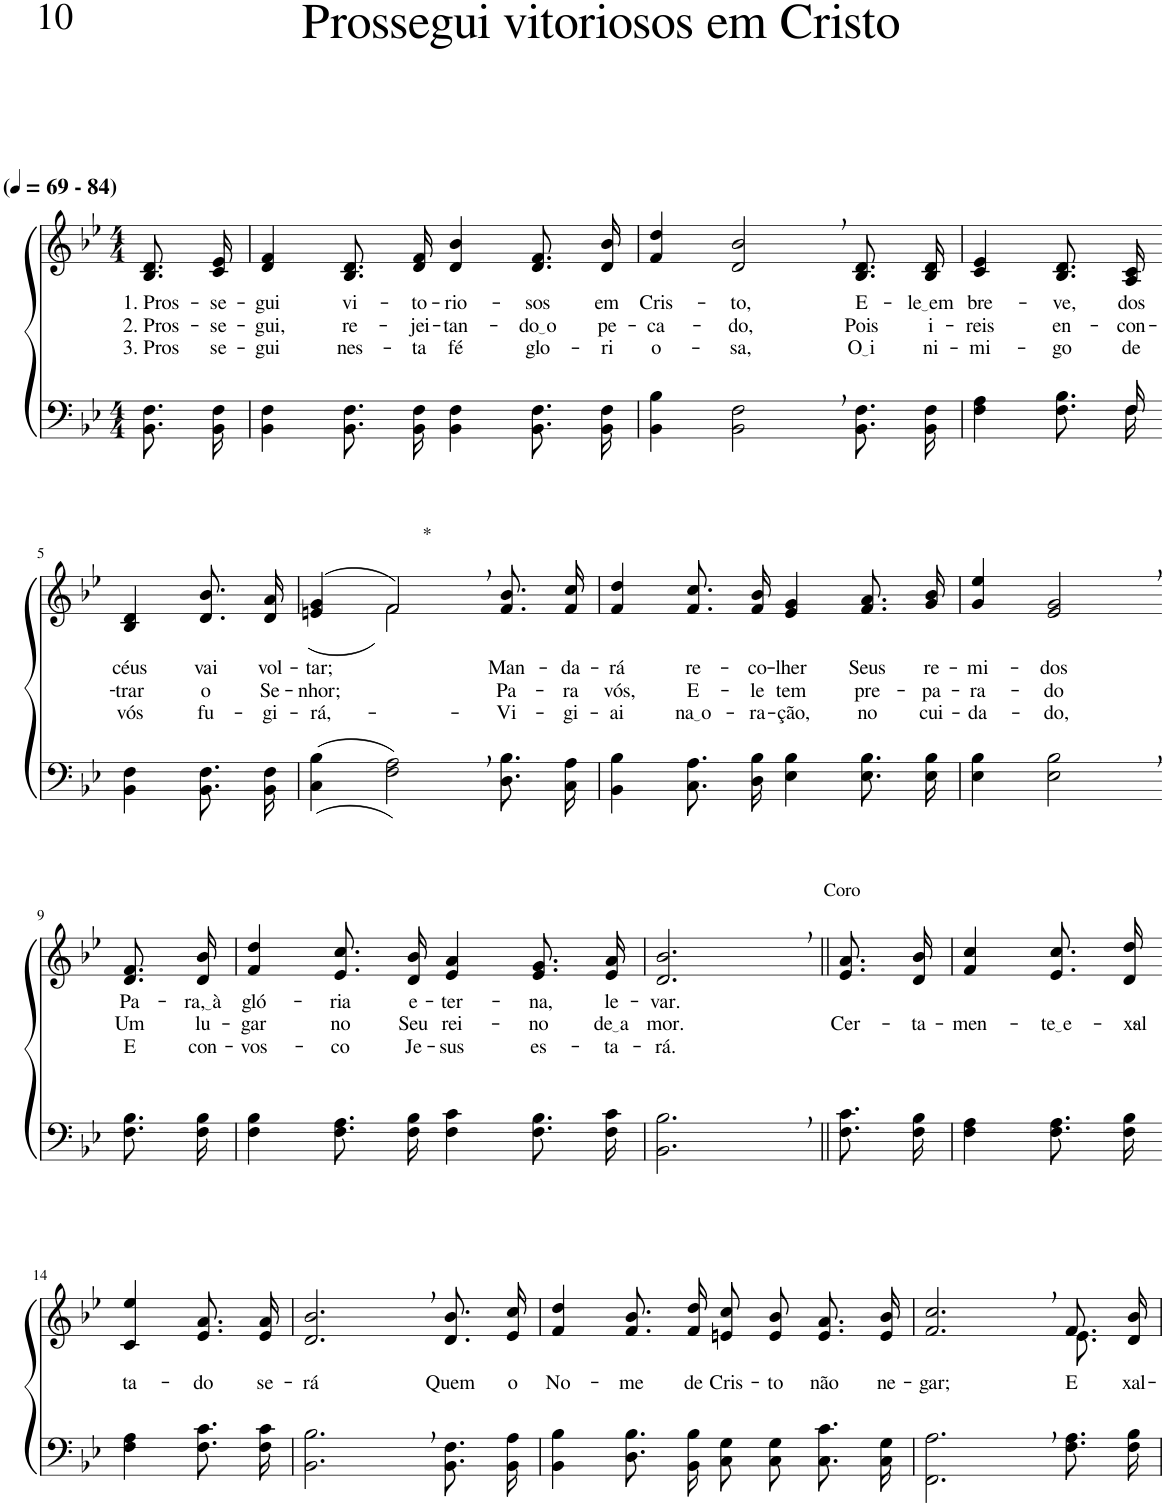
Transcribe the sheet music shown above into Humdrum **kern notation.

**kern	**kern	**text	**text	**text
*part2	*part1	*part1	*part1	*part1
*staff2	*staff1	*staff1	*staff1	*staff1
*I"Parte III e IV	*I"Parte I e II	*	*	*
*clefF4	*clefG2	*	*	*
*k[b-e-]	*k[b-e-]	*	*	*
*M4/4	*M4/4	*	*	*
*MM69	*MM69	*	*	*
=1	=1	=1	=1	=1
!	!LO:TX:a:B:t=(	!	!	!
!	!LO:TX:a:B:t=- 84)	!	!	!
!	!	!LO:LY:b	!LO:LY:b	!LO:LY:b
8.BB-\ 8.F\L	8.B-/ 8.d/L	1. Pros-	2. Pros-	3. Pros
!	!	!LO:LY:b	!LO:LY:b	!LO:LY:b
16BB-\ 16F\Jk	16c/ 16e-/Jk	-se-	-se-	se-
=2	=2	=2	=2	=2
!	!	!LO:LY:b	!LO:LY:b	!LO:LY:b
4BB-\ 4F\	4d/ 4f/	-gui	-gui,	-gui
!	!	!LO:LY:b	!LO:LY:b	!LO:LY:b
8.BB-\ 8.F\L	8.B-/ 8.d/L	vi-	re-	nes-
!	!	!LO:LY:b	!LO:LY:b	!LO:LY:b
16BB-\ 16F\Jk	16d/ 16f/Jk	-to-	-jei-	-ta
!	!	!LO:LY:b	!LO:LY:b	!LO:LY:b
4BB-\ 4F\	4d/ 4b-/	-rio-	-tan-	fé
!	!	!LO:LY:b	!LO:LY:b	!LO:LY:b
8.BB-\ 8.F\L	8.d/ 8.f/L	-sos	do o	glo-
!	!	!LO:LY:b	!LO:LY:b	!LO:LY:b
16BB-\ 16F\Jk	16d/ 16b-/Jk	em	pe-	-ri
=3	=3	=3	=3	=3
!	!	!LO:LY:b	!LO:LY:b	!LO:LY:b
4BB-\ 4B-\	4f/ 4dd/	Cris-	-ca-	o-
!	!	!LO:LY:b	!LO:LY:b	!LO:LY:b
2BB-\, 2F\,	2d/, 2b-/,	-to,	-do,	-sa,
!	!	!LO:LY:b	!LO:LY:b	!LO:LY:b
8.BB-\ 8.F\L	8.B-/ 8.d/L	E-	Pois	O i
!	!	!LO:LY:b	!LO:LY:b	!LO:LY:b
16BB-\ 16F\Jk	16B-/ 16d/Jk	le em	i-	ni-
=4	=4	=4	=4	=4
*^	*	*	*	*
!	!	!	!LO:LY:b	!LO:LY:b	!LO:LY:b
4F\ 4A\	4..ryy	4c/ 4e-/	bre-	-reis	-mi-
!	!	!	!LO:LY:b	!LO:LY:b	!LO:LY:b
8.F\ 8.B-\L	.	8.B-/ 8.d/L	-ve,	en-	-go
!	!	!	!LO:LY:b	!LO:LY:b	!LO:LY:b
16F\Jk	16F/	16A/ 16c/Jk	dos	-con-	de
!!LO:LB:g=z
=5-	=5-	=5-	=5-	=5-	=5-
!	!	!	!LO:LY:b	!LO:LY:b	!LO:LY:b
*v	*v	*	*	*	*
4BB-\ 4F\	4B-/ 4d/	céus	-trar	vós
!	!	!LO:LY:b	!LO:LY:b	!LO:LY:b
8.BB-\ 8.F\L	8.d/ 8.b-/L	vai	o	fu-
!	!	!LO:LY:b	!LO:LY:b	!LO:LY:b
16BB-\ 16F\Jk	16d/ 16a/Jk	vol-	Se-	-gi-
=6	=6	=6	=6	=6
!	!	!LO:LY:b	!LO:LY:b	!LO:LY:b
*	*^	*	*	*
((4C\ 4B-\	((4en/ 4g/	4ryy	-tar;	-nhor;	-rá,-
!	!LO:TX:a:t=*	!	!	!	!
2F\, 2A\,))	2f,/)	2f\)	.	.	.
!	!	!	!LO:LY:b	!LO:LY:b	!LO:LY:b
8.D\ 8.B-\L	8.f/ 8.b-/L	4ryy	Man-	Pa-	-Vi-
!	!	!	!LO:LY:b	!LO:LY:b	!LO:LY:b
16C\ 16A\Jk	16f/ 16cc/Jk	.	-da-	-ra	-gi-
*	*v	*v	*	*	*
=7	=7	=7	=7	=7
!	!	!LO:LY:b	!LO:LY:b	!LO:LY:b
4BB-\ 4B-\	4f/ 4dd/	-rá	vós,	-ai
!	!	!LO:LY:b	!LO:LY:b	!LO:LY:b
8.C\ 8.A\L	8.f/ 8.cc/L	re-	E-	na o
!	!	!LO:LY:b	!LO:LY:b	!LO:LY:b
16D\ 16B-\Jk	16f/ 16b-/Jk	-co-	-le	-ra-
!	!	!LO:LY:b	!LO:LY:b	!LO:LY:b
4E-\ 4B-\	4e-/ 4g/	-lher	tem	-ção,
!	!	!LO:LY:b	!LO:LY:b	!LO:LY:b
8.E-\ 8.B-\L	8.f/ 8.a/L	Seus	pre-	no
!	!	!LO:LY:b	!LO:LY:b	!LO:LY:b
16E-\ 16B-\Jk	16g/ 16b-/Jk	re-	-pa-	cui-
=8	=8	=8	=8	=8
!	!	!LO:LY:b	!LO:LY:b	!LO:LY:b
4E-\ 4B-\	4g/ 4ee-/	-mi-	-ra-	-da-
!	!	!LO:LY:b	!LO:LY:b	!LO:LY:b
2E-\, 2B-\,	2e-/, 2g/,	-dos	-do	-do,
!!LO:LB:g=z
=9-	=9-	=9-	=9-	=9-
!	!	!LO:LY:b	!LO:LY:b	!LO:LY:b
8.F\ 8.B-\L	8.d/ 8.f/L	Pa-	Um	E
!	!	!LO:LY:b	!LO:LY:b	!LO:LY:b
16F\ 16B-\Jk	16d/ 16b-/Jk	ra, à	lu-	con-
=10	=10	=10	=10	=10
!	!	!LO:LY:b	!LO:LY:b	!LO:LY:b
4F\ 4B-\	4f/ 4dd/	gló-	-gar	-vos-
!	!	!LO:LY:b	!LO:LY:b	!LO:LY:b
8.F\ 8.A\L	8.e-/ 8.cc/L	-ria	no	-co
!	!	!LO:LY:b	!LO:LY:b	!LO:LY:b
16F\ 16B-\Jk	16d/ 16b-/Jk	e-	Seu	Je-
!	!	!LO:LY:b	!LO:LY:b	!LO:LY:b
4F\ 4c\	4e-/ 4a/	-ter-	rei-	-sus
!	!	!LO:LY:b	!LO:LY:b	!LO:LY:b
8.F\ 8.B-\L	8.e-/ 8.g/L	-na,	-no	es-
!	!	!LO:LY:b	!LO:LY:b	!LO:LY:b
16F\ 16c\Jk	16e-/ 16a/Jk	le-	de a	-ta-
=11	=11	=11	=11	=11
!	!LO:TX:a:t=Coro	!	!	!
!	!	!LO:LY:b	!LO:LY:b	!LO:LY:b
2.BB-\, 2.B-\,	2.d/, 2.b-/,	-var.	mor.	-rá.
=12||	=12||	=12||	=12||	=12||
!	!	!	!LO:LY:b	!
8.F\ 8.c\L	8.e-/ 8.a/L	.	Cer-	.
!	!	!	!LO:LY:b	!
16F\ 16B-\Jk	16d/ 16b-/Jk	.	-ta-	.
=13	=13	=13	=13	=13
!	!	!	!LO:LY:b	!
4F\ 4A\	4f/ 4cc/	.	-men-	.
!	!	!	!LO:LY:b	!
8.F\ 8.A\L	8.e-/ 8.cc/L	.	te e	.
!	!	!	!LO:LY:b	!
16F\ 16B-\Jk	16d/ 16dd/Jk	.	-xal-	.
!!LO:LB:g=z
=14-	=14-	=14-	=14-	=14-
!	!	!LO:LY:b	!	!
4F\ 4A\	4c/ 4ee-/	ta-	.	.
!	!	!LO:LY:b	!	!
8.F\ 8.c\L	8.e-/ 8.a/L	-do	.	.
!	!	!LO:LY:b	!	!
16F\ 16c\Jk	16e-/ 16a/Jk	se-	.	.
=15	=15	=15	=15	=15
!	!	!LO:LY:b	!	!
2.BB-\, 2.B-\,	2.d/, 2.b-/,	-rá	.	.
!	!	!LO:LY:b	!	!
8.BB-\ 8.F\L	8.d/ 8.b-/L	Quem	.	.
!	!	!LO:LY:b	!	!
16BB-\ 16A\Jk	16e-/ 16cc/Jk	o	.	.
=16	=16	=16	=16	=16
!	!	!LO:LY:b	!	!
4BB-\ 4B-\	4f/ 4dd/	No-	.	.
!	!	!LO:LY:b	!	!
8.D\ 8.B-\L	8.f/ 8.b-/L	-me	.	.
!	!	!LO:LY:b	!	!
16BB-\ 16B-\Jk	16f/ 16dd/Jk	de	.	.
!	!	!LO:LY:b	!	!
8C\ 8G\L	8en/ 8cc/L	Cris-	.	.
!	!	!LO:LY:b	!	!
8C\ 8G\J	8e/ 8b-/J	-to	.	.
!	!	!LO:LY:b	!	!
8.C\ 8.c\L	8.e/ 8.a/L	não	.	.
!	!	!LO:LY:b	!	!
16C\ 16G\Jk	16e/ 16b-/Jk	ne-	.	.
=17	=17	=17	=17	=17
!	!	!LO:LY:b	!	!
*	*^	*	*	*
2.FF\, 2.A\,	2.f/, 2.cc/,	2.ryy	-gar;	.	.
!	!	!	!LO:LY:b	!	!
8.F\ 8.A\L	8.f/L	8.e-\	E-	.	.
!	!	!	!LO:LY:b	!	!
16F\ 16B-\Jk	16d/ 16b-/Jk	16ryy	-xal-	.	.
*	*v	*v	*	*	*
=	=	=	=	=
*-	*-	*-	*-	*-
